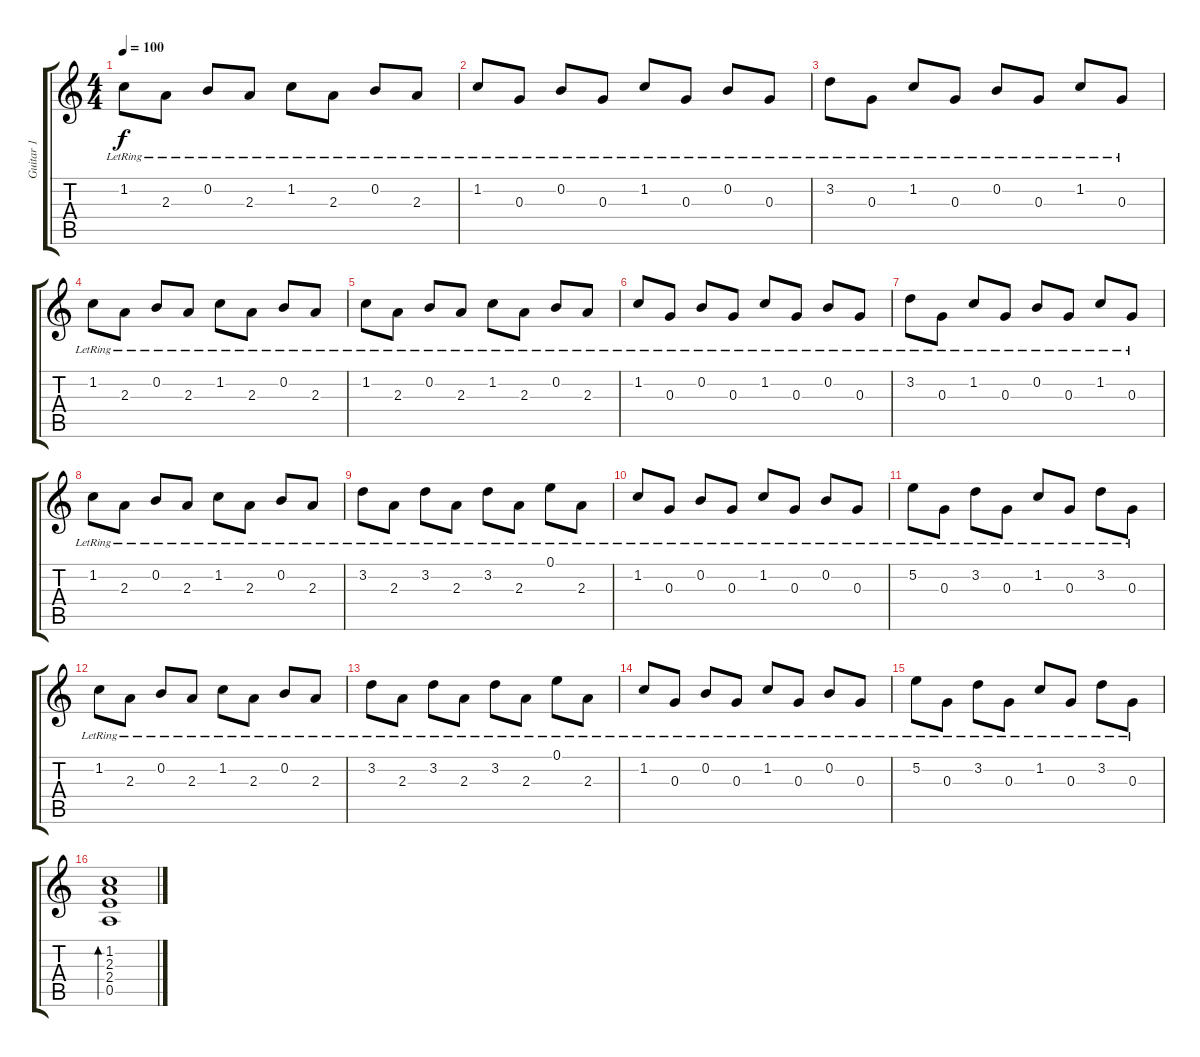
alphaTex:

\track ("Guitar 1" "Guitar 1") {instrument electricguitarjazz}
\staff {score tabs}
\tuning (E4 B3 G3 D3 A2 D2) {hide}
\ts (4 4)
\tempo 100
\clef g2
\ks c
1.2{lr}.8{dy f} 2.3{lr}.8 0.2{lr}.8 2.3{lr}.8 1.2{lr}.8 2.3{lr}.8 0.2{lr}.8 2.3{lr}.8 |
1.2{lr}.8 0.3{lr}.8 0.2{lr}.8 0.3{lr}.8 1.2{lr}.8 0.3{lr}.8 0.2{lr}.8 0.3{lr}.8 |
3.2{lr}.8 0.3{lr}.8 1.2{lr}.8 0.3{lr}.8 0.2{lr}.8 0.3{lr}.8 1.2{lr}.8 0.3{lr}.8 |
1.2{lr}.8 2.3{lr}.8 0.2{lr}.8 2.3{lr}.8 1.2{lr}.8 2.3{lr}.8 0.2{lr}.8 2.3{lr}.8 |
1.2{lr}.8 2.3{lr}.8 0.2{lr}.8 2.3{lr}.8 1.2{lr}.8 2.3{lr}.8 0.2{lr}.8 2.3{lr}.8 |
1.2{lr}.8 0.3{lr}.8 0.2{lr}.8 0.3{lr}.8 1.2{lr}.8 0.3{lr}.8 0.2{lr}.8 0.3{lr}.8 |
3.2{lr}.8 0.3{lr}.8 1.2{lr}.8 0.3{lr}.8 0.2{lr}.8 0.3{lr}.8 1.2{lr}.8 0.3{lr}.8 |
1.2{lr}.8 2.3{lr}.8 0.2{lr}.8 2.3{lr}.8 1.2{lr}.8 2.3{lr}.8 0.2{lr}.8 2.3{lr}.8 |
3.2{lr}.8 2.3{lr}.8 3.2{lr}.8 2.3{lr}.8 3.2{lr}.8 2.3{lr}.8 0.1{lr}.8 2.3{lr}.8 |
1.2{lr}.8 0.3{lr}.8 0.2{lr}.8 0.3{lr}.8 1.2{lr}.8 0.3{lr}.8 0.2{lr}.8 0.3{lr}.8 |
5.2{lr}.8 0.3{lr}.8 3.2{lr}.8 0.3{lr}.8 1.2{lr}.8 0.3{lr}.8 3.2{lr}.8 0.3{lr}.8 |
1.2{lr}.8 2.3{lr}.8 0.2{lr}.8 2.3{lr}.8 1.2{lr}.8 2.3{lr}.8 0.2{lr}.8 2.3{lr}.8 |
3.2{lr}.8 2.3{lr}.8 3.2{lr}.8 2.3{lr}.8 3.2{lr}.8 2.3{lr}.8 0.1{lr}.8 2.3{lr}.8 |
1.2{lr}.8 0.3{lr}.8 0.2{lr}.8 0.3{lr}.8 1.2{lr}.8 0.3{lr}.8 0.2{lr}.8 0.3{lr}.8 |
5.2{lr}.8 0.3{lr}.8 3.2{lr}.8 0.3{lr}.8 1.2{lr}.8 0.3{lr}.8 3.2{lr}.8 0.3{lr}.8 |
(1.2 2.3 2.4 0.5).1{bd 480}
